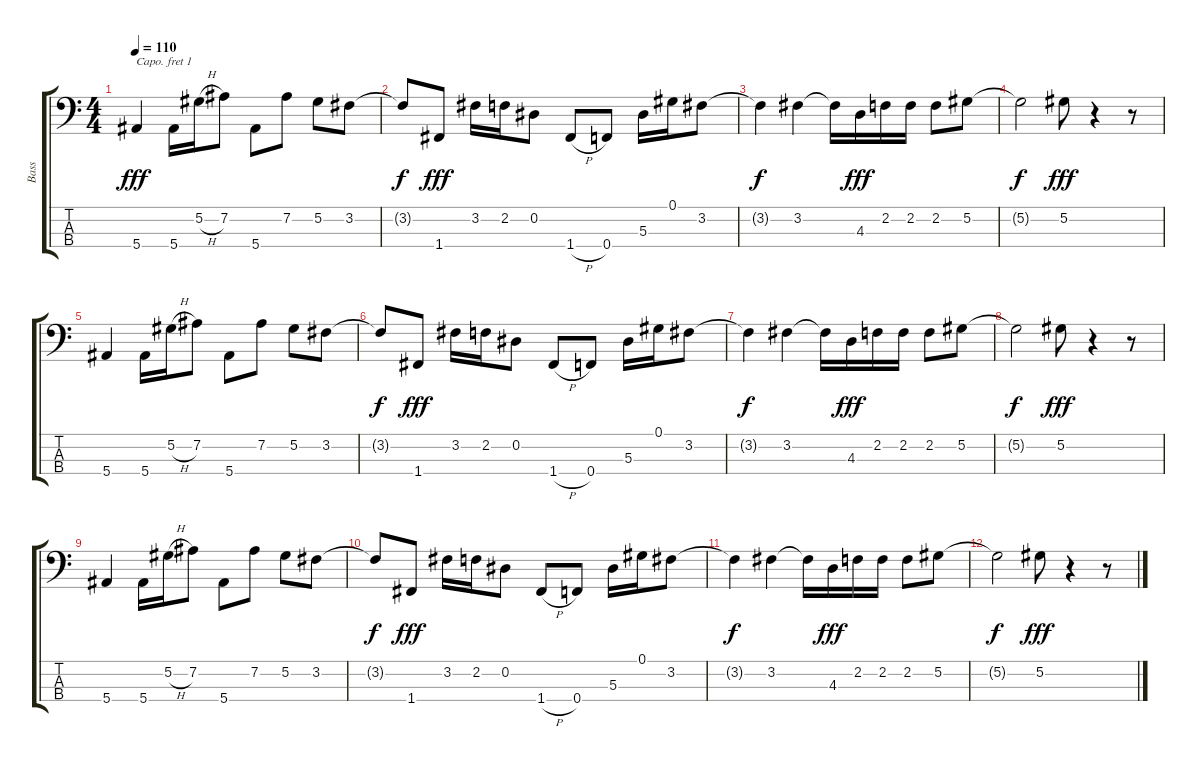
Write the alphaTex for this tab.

\track ("Bass" "Bass") {instrument electricbassfinger}
\staff {score tabs}
\capo 1
\tuning (G2 D2 A1 E1) {hide}
\ts (4 4)
\tempo 110
\clef f4
\ks c
5.4.4{dy fff} 5.4.16 5.2{h}.16 7.2.8 5.4.8 7.2.8 5.2.8 3.2.8 |
3.2{t}.8{dy f} 1.4.8{dy fff} 3.2.16 2.2.16 0.2.8 1.4{h}.8 0.4.8 5.3.16 0.1.16 3.2.8 |
3.2{t}.4{dy f} 3.2.4 3.2{t}.16 4.3.16{dy fff} 2.2.16 2.2.16 2.2.8 5.2.8 |
5.2{t}.2{dy f} 5.2.8{dy fff} r.4 r.8 |
5.4.4 5.4.16 5.2{h}.16 7.2.8 5.4.8 7.2.8 5.2.8 3.2.8 |
3.2{t}.8{dy f} 1.4.8{dy fff} 3.2.16 2.2.16 0.2.8 1.4{h}.8 0.4.8 5.3.16 0.1.16 3.2.8 |
3.2{t}.4{dy f} 3.2.4 3.2{t}.16 4.3.16{dy fff} 2.2.16 2.2.16 2.2.8 5.2.8 |
5.2{t}.2{dy f} 5.2.8{dy fff} r.4 r.8 |
5.4.4 5.4.16 5.2{h}.16 7.2.8 5.4.8 7.2.8 5.2.8 3.2.8 |
3.2{t}.8{dy f} 1.4.8{dy fff} 3.2.16 2.2.16 0.2.8 1.4{h}.8 0.4.8 5.3.16 0.1.16 3.2.8 |
3.2{t}.4{dy f} 3.2.4 3.2{t}.16 4.3.16{dy fff} 2.2.16 2.2.16 2.2.8 5.2.8 |
5.2{t}.2{dy f} 5.2.8{dy fff} r.4 r.8
